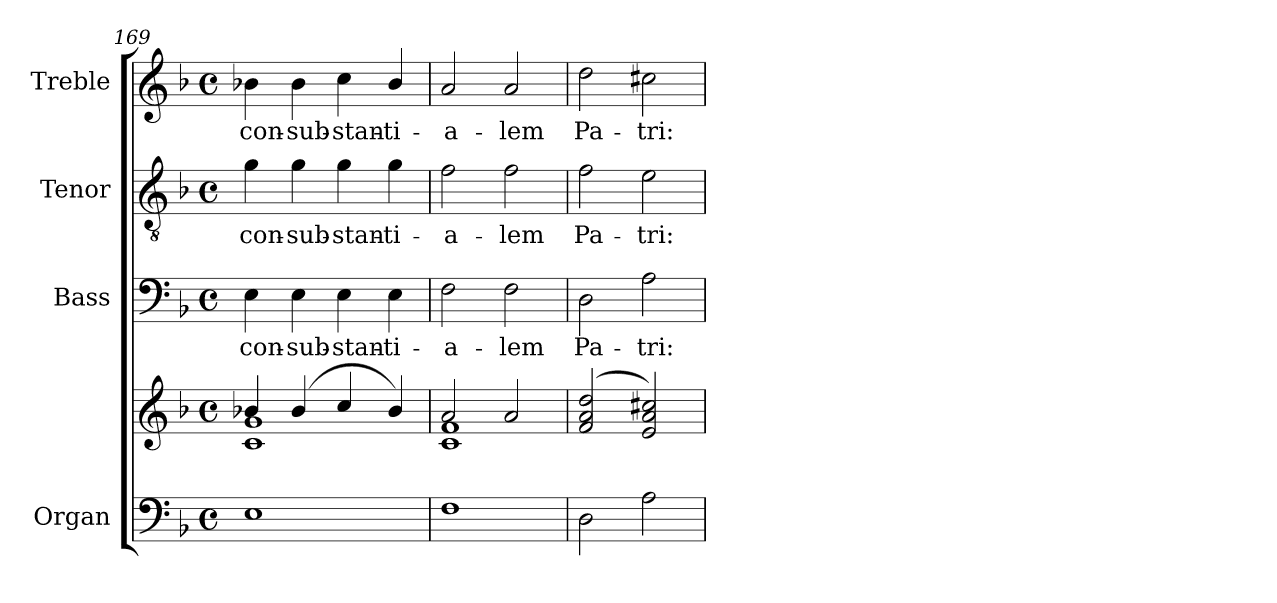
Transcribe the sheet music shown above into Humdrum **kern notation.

**kern	**kern	**kern	**text	**kern	**text	**kern	**text
*part4	*part4	*part3	*part3	*part2	*part2	*part1	*part1
*staff5	*staff4	*staff3	*staff3	*staff2	*staff2	*staff1	*staff1
*I"Organ	*	*I"Bass	*	*I"Tenor	*	*I"Treble	*
*I'Organ	*	*I'Bass	*	*I'Tenor	*	*I'Treble	*
*clefF4	*clefG2	*clefF4	*	*clefGv2	*	*clefG2	*
*k[b-]	*k[b-]	*k[b-]	*	*k[b-]	*	*k[b-]	*
*F:	*F:	*F:	*	*F:	*	*F:	*
*M4/4	*M4/4	*M4/4	*	*M4/4	*	*M4/4	*
*met(c)	*met(c)	*met(c)	*	*met(c)	*	*met(c)	*
=169	=169	=169	=169	=169	=169	=169	=169
*	*^	*	*	*	*	*	*
!	!	!	!	!LO:LY:b	!	!LO:LY:b	!	!LO:LY:b
1E	4b-X/	1c\ 1g\	4E	con-	4g	con-	4b-X	con-
!	!	!	!	!LO:LY:b	!	!LO:LY:b	!	!LO:LY:b
.	(<4b-/	.	4E	-sub-	4g	-sub-	4b-	-sub-
!	!	!	!	!LO:LY:b	!	!LO:LY:b	!	!LO:LY:b
.	4cc/	.	4E	-stan-	4g	-stan-	4cc	-stan-
!	!	!	!	!LO:LY:b	!	!LO:LY:b	!	!LO:LY:b
.	4b-/)	.	4E	-ti-	4g	-ti-	4b-/	-ti-
=170	=170	=170	=170	=170	=170	=170	=170	=170
!	!	!	!	!LO:LY:b	!	!LO:LY:b	!	!LO:LY:b
1F	2a	1c\ 1f\	2F	-a-	2f	-a-	2a	-a-
!	!	!	!	!LO:LY:b	!	!LO:LY:b	!	!LO:LY:b
.	2a	.	2F	-lem	2f	-lem	2a	-lem
=171	=171	=171	=171	=171	=171	=171	=171	=171
!	!	!	!	!LO:LY:b	!	!LO:LY:b	!	!LO:LY:b
2D	(<2f 2a 2dd	1ryy	2D	Pa-	2f	Pa-	2dd	Pa-
!	!	!	!	!LO:LY:b	!	!LO:LY:b	!	!LO:LY:b
2A	2e 2a 2cc#X)	.	2A	-tri:	2e	-tri:	2cc#X	-tri:
*	*v	*v	*	*	*	*	*	*
=	=	=	=	=	=	=	=
*-	*-	*-	*-	*-	*-	*-	*-
